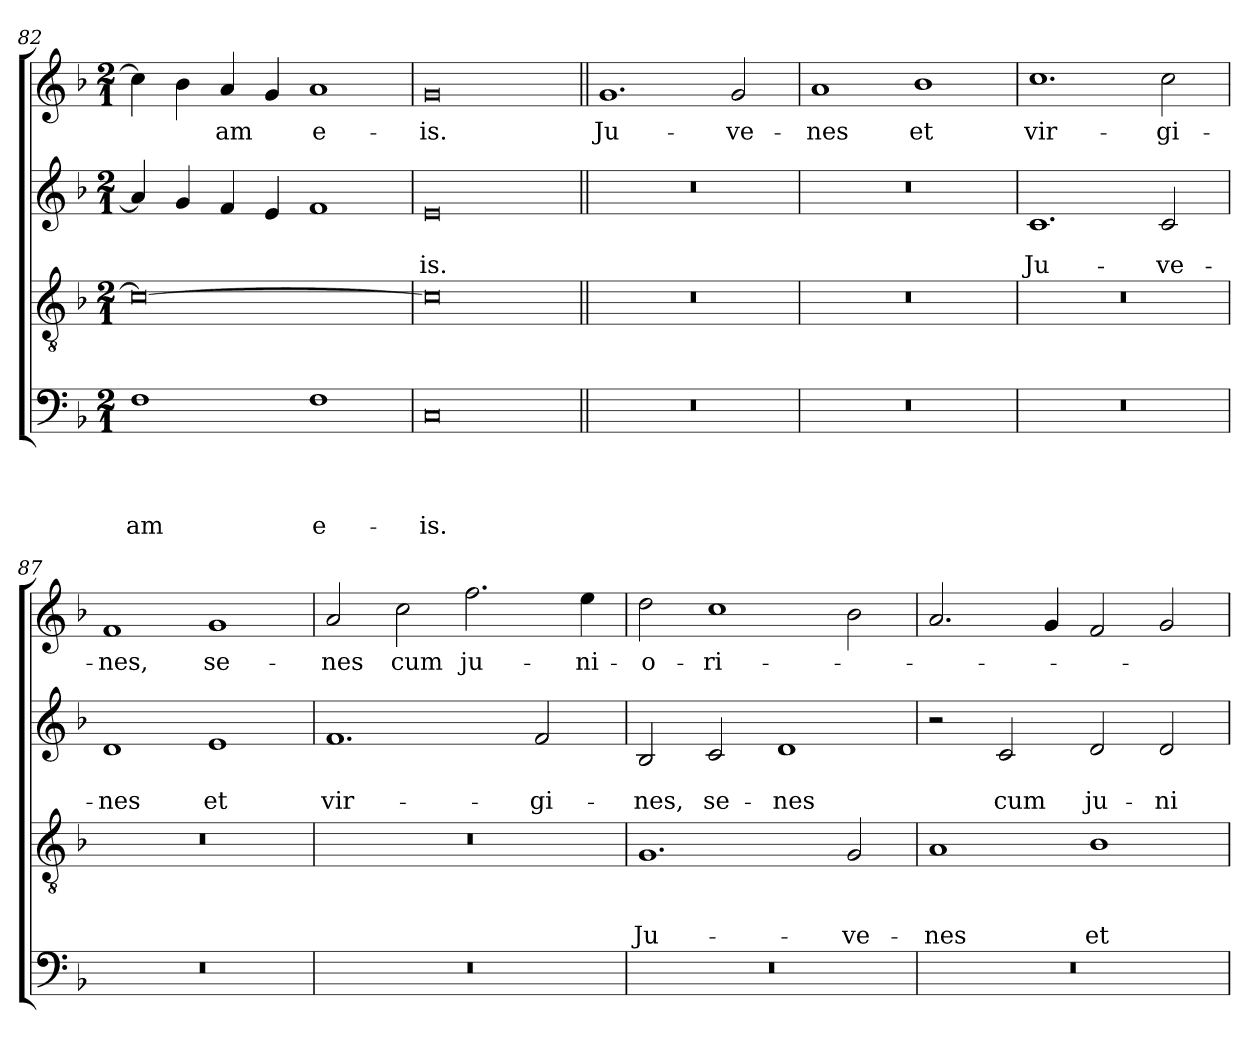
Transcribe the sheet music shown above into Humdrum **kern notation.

**kern	**text	**text	**text	**text	**kern	**text	**text	**text	**kern	**text	**text	**kern	**text
*part4	*part4	*part4	*part4	*part4	*part3	*part3	*part3	*part3	*part2	*part2	*part2	*part1	*part1
*staff4	*staff4	*staff4	*staff4	*staff4	*staff3	*staff3	*staff3	*staff3	*staff2	*staff2	*staff2	*staff1	*staff1
*clefF4	*	*	*	*	*clefGv2	*	*	*	*clefG2	*	*	*clefG2	*
*k[b-]	*	*	*	*	*k[b-]	*	*	*	*k[b-]	*	*	*k[b-]	*
*F:	*	*	*	*	*F:	*	*	*	*F:	*	*	*F:	*
*M2/1	*	*	*	*	*M2/1	*	*	*	*M2/1	*	*	*M2/1	*
=82	=82	=82	=82	=82	=82	=82	=82	=82	=82	=82	=82	=82	=82
1F	.	.	.	-am	0c_	.	.	.	4a/]	.	.	4cc\]	.
.	.	.	.	.	.	.	.	.	4g/	.	.	4b-\	.
.	.	.	.	.	.	.	.	.	4f/	.	.	4a/	-am
.	.	.	.	.	.	.	.	.	4e/	.	.	4g/	.
1F	.	.	.	e-	.	.	.	.	1f	.	.	1a	e-
=83	=83	=83	=83	=83	=83	=83	=83	=83	=83	=83	=83	=83	=83
0C	.	.	.	-is.	0c]	.	.	.	0e	.	-is.	0g	-is.
=84||	=84||	=84||	=84||	=84||	=84||	=84||	=84||	=84||	=84||	=84||	=84||	=84||	=84||
0r	.	.	.	.	0r	.	.	.	0r	.	.	1.g	Ju-
.	.	.	.	.	.	.	.	.	.	.	.	2g/	-ve-
!!LO:LB:g=z
=85	=85	=85	=85	=85	=85	=85	=85	=85	=85	=85	=85	=85	=85
0r	.	.	.	.	0r	.	.	.	0r	.	.	1a	-nes
.	.	.	.	.	.	.	.	.	.	.	.	1b-	et
=86	=86	=86	=86	=86	=86	=86	=86	=86	=86	=86	=86	=86	=86
0r	.	.	.	.	0r	.	.	.	1.c	.	Ju-	1.cc	vir-
.	.	.	.	.	.	.	.	.	2c/	.	-ve-	2cc\	-gi-
=87	=87	=87	=87	=87	=87	=87	=87	=87	=87	=87	=87	=87	=87
0r	.	.	.	.	0r	.	.	.	1d	.	-nes	1f	-nes,
.	.	.	.	.	.	.	.	.	1e	.	et	1g	se-
=88	=88	=88	=88	=88	=88	=88	=88	=88	=88	=88	=88	=88	=88
0r	.	.	.	.	0r	.	.	.	1.f	.	vir-	2a/	-nes
.	.	.	.	.	.	.	.	.	.	.	.	2cc\	cum
.	.	.	.	.	.	.	.	.	.	.	.	2.ff\	ju-
.	.	.	.	.	.	.	.	.	2f/	.	-gi-	.	.
.	.	.	.	.	.	.	.	.	.	.	.	4ee\	-ni-
=89	=89	=89	=89	=89	=89	=89	=89	=89	=89	=89	=89	=89	=89
0r	.	.	.	.	1.G	.	.	Ju-	2B-/	.	-nes,	2dd\	-o-
.	.	.	.	.	.	.	.	.	2c/	.	se-	1cc	-ri-
.	.	.	.	.	.	.	.	.	1d	.	-nes	.	.
.	.	.	.	.	2G/	.	.	-ve-	.	.	.	2b-\	.
=90	=90	=90	=90	=90	=90	=90	=90	=90	=90	=90	=90	=90	=90
0r	.	.	.	.	1A	.	.	-nes	2r	.	.	2.a/	.
.	.	.	.	.	.	.	.	.	2c/	.	cum	.	.
.	.	.	.	.	.	.	.	.	.	.	.	4g/	.
.	.	.	.	.	1B-	.	.	et	2d/	.	ju-	2f/	.
.	.	.	.	.	.	.	.	.	2d/	.	-ni-	2g/	.
=	=	=	=	=	=	=	=	=	=	=	=	=	=
*-	*-	*-	*-	*-	*-	*-	*-	*-	*-	*-	*-	*-	*-
